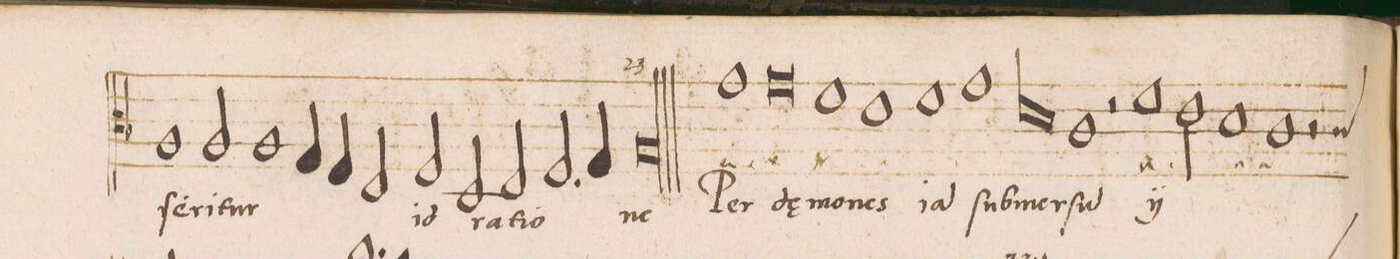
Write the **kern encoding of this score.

**kern	**text
*I"ALTVS	*
*clefC3	*
*k[b-]	*
*met(C|)	*
*M2/1	*
1A	-ſe-
2A/	-ri-
1A/	-tur
=88-	=88-
4G/	.
4F/	.
2E/	.
2F/	id
=89-	=89-
2D/	ra-
2E/	-ti-
2.F/	-o-
4G/	.
=90-	=90-
0Al	-ne
=91||	=91||
1g	Per
0g	dę-
=92-	=92-
1f	-mo-
=93-	=93-
1e	-nes
1f	ia(m)
=94-	=94-
1g	ſub-
*lig	*
1e	-mer-
=95-	=95-
1d	.
*Xlig	*
1c	-ſu(m)
=96-	=96-
2r	.
*	*ij
1f	ſub-
2e\	-mer-
=97-	=97-
1d	.
1c	-ſu(m)
*	*Xij
=98-	=98-
*custos:c	*
2r	.
*-	*-
